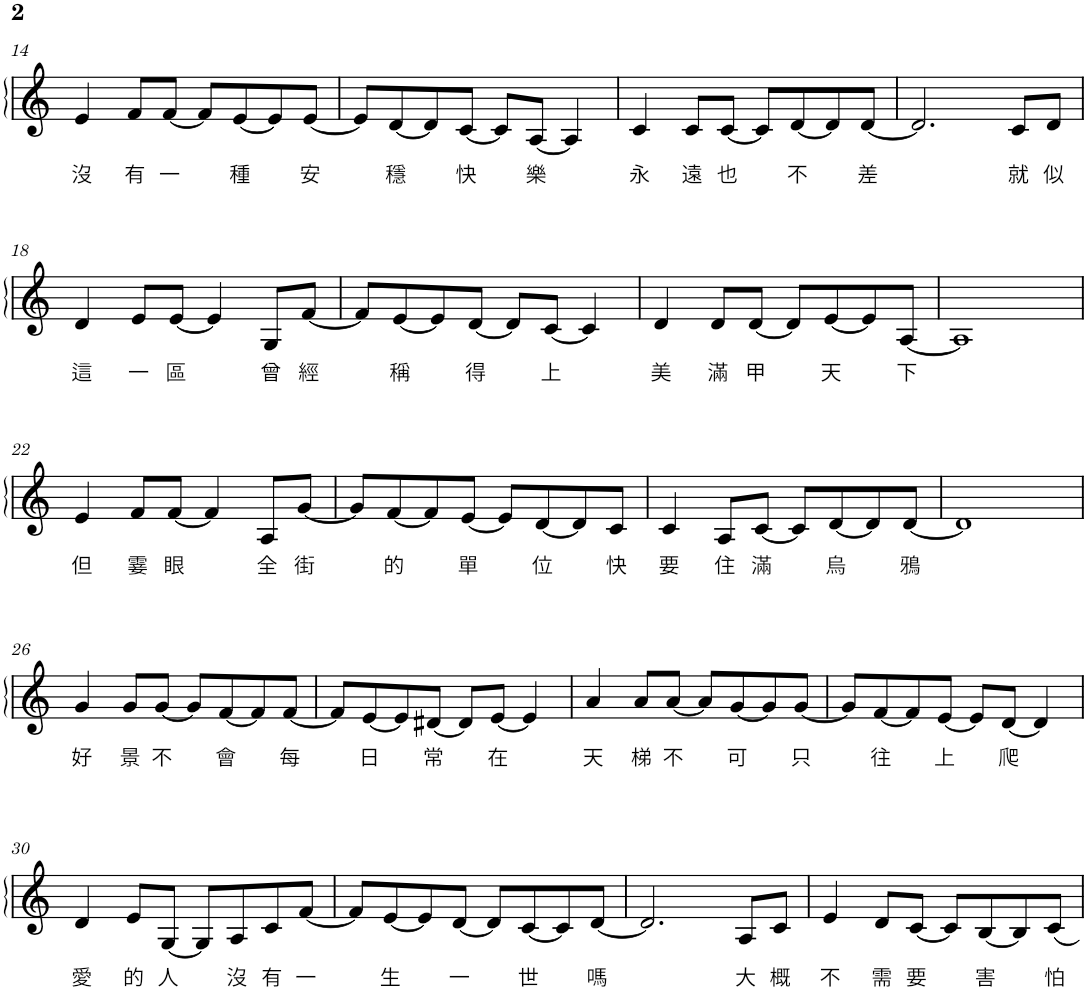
**kern	**text
*part1	*part1
*staff1	*staff1
*I"Piano	*
*I'Pno	*
!!LO:PB:g=z
*clefG2	*
*k[]	*
*M4/4	*
=14	=14
!	!LO:LY:b
4e/	沒
!	!LO:LY:b
8f/L	有
!	!LO:LY:b
[<8f/J	一
8f/L]	.
!	!LO:LY:b
[<8e/	種
8e/]	.
!	!LO:LY:b
[<8e/J	安
=15	=15
8e/L]	.
!	!LO:LY:b
[<8d/	穩
8d/]	.
!	!LO:LY:b
[<8c/J	快
8c/L]	.
!	!LO:LY:b
[<8A/J	樂
4A/]	.
=16	=16
!	!LO:LY:b
4c/	永
!	!LO:LY:b
8c/L	遠
!	!LO:LY:b
[<8c/J	也
8c/L]	.
!	!LO:LY:b
[<8d/	不
8d/]	.
!	!LO:LY:b
[<8d/J	差
=17	=17
2.d/]	.
!	!LO:LY:b
8c/L	就
!	!LO:LY:b
8d/J	似
!!LO:LB:g=z
=18	=18
!	!LO:LY:b
4d/	這
!	!LO:LY:b
8e/L	一
!	!LO:LY:b
[<8e/J	區
4e/]	.
!	!LO:LY:b
8G/L	曾
!	!LO:LY:b
[<8f/J	經
=19	=19
8f/L]	.
!	!LO:LY:b
[<8e/	稱
8e/]	.
!	!LO:LY:b
[<8d/J	得
8d/L]	.
!	!LO:LY:b
[<8c/J	上
4c/]	.
=20	=20
!	!LO:LY:b
4d/	美
!	!LO:LY:b
8d/L	滿
!	!LO:LY:b
[<8d/J	甲
8d/L]	.
!	!LO:LY:b
[<8e/	天
8e/]	.
!	!LO:LY:b
[<8A/J	下
=21	=21
1A]	.
!!LO:LB:g=z
=22	=22
!	!LO:LY:b
4e/	但
!	!LO:LY:b
8f/L	霎
!	!LO:LY:b
[<8f/J	眼
4f/]	.
!	!LO:LY:b
8A/L	全
!	!LO:LY:b
[<8g/J	街
=23	=23
8g/L]	.
!	!LO:LY:b
[<8f/	的
8f/]	.
!	!LO:LY:b
[<8e/J	單
8e/L]	.
!	!LO:LY:b
[<8d/	位
8d/]	.
!	!LO:LY:b
8c/J	快
=24	=24
!	!LO:LY:b
4c/	要
!	!LO:LY:b
8A/L	住
!	!LO:LY:b
[<8c/J	滿
8c/L]	.
!	!LO:LY:b
[<8d/	烏
8d/]	.
!	!LO:LY:b
[<8d/J	鴉
=25	=25
1d]	.
!!LO:LB:g=z
=26	=26
!	!LO:LY:b
4g/	好
!	!LO:LY:b
8g/L	景
!	!LO:LY:b
[<8g/J	不
8g/L]	.
!	!LO:LY:b
[<8f/	會
8f/]	.
!	!LO:LY:b
[<8f/J	每
=27	=27
8f/L]	.
!	!LO:LY:b
[<8e/	日
8e/]	.
!	!LO:LY:b
[<8d#X/J	常
8d#/L]	.
!	!LO:LY:b
[<8e/J	在
4e/]	.
=28	=28
!	!LO:LY:b
4a/	天
!	!LO:LY:b
8a/L	梯
!	!LO:LY:b
[<8a/J	不
8a/L]	.
!	!LO:LY:b
[<8g/	可
8g/]	.
!	!LO:LY:b
[<8g/J	只
=29	=29
8g/L]	.
!	!LO:LY:b
[<8f/	往
8f/]	.
!	!LO:LY:b
[<8e/J	上
8e/L]	.
!	!LO:LY:b
[<8d/J	爬
4d/]	.
!!LO:LB:g=z
=30	=30
!	!LO:LY:b
4d/	愛
!	!LO:LY:b
8e/L	的
!	!LO:LY:b
[<8G/J	人
8G/L]	.
!	!LO:LY:b
8A/	沒
!	!LO:LY:b
8c/	有
!	!LO:LY:b
[<8f/J	一
=31	=31
8f/L]	.
!	!LO:LY:b
[<8e/	生
8e/]	.
!	!LO:LY:b
[<8d/J	一
8d/L]	.
!	!LO:LY:b
[<8c/	世
8c/]	.
!	!LO:LY:b
[<8d/J	嗎
=32	=32
2.d/]	.
!	!LO:LY:b
8A/L	大
!	!LO:LY:b
8c/J	概
=33	=33
!	!LO:LY:b
4e/	不
!	!LO:LY:b
8d/L	需
!	!LO:LY:b
[<8c/J	要
8c/L]	.
!	!LO:LY:b
[<8B/	害
8B/]	.
!	!LO:LY:b
8c/J	怕
=	=
*-	*-
